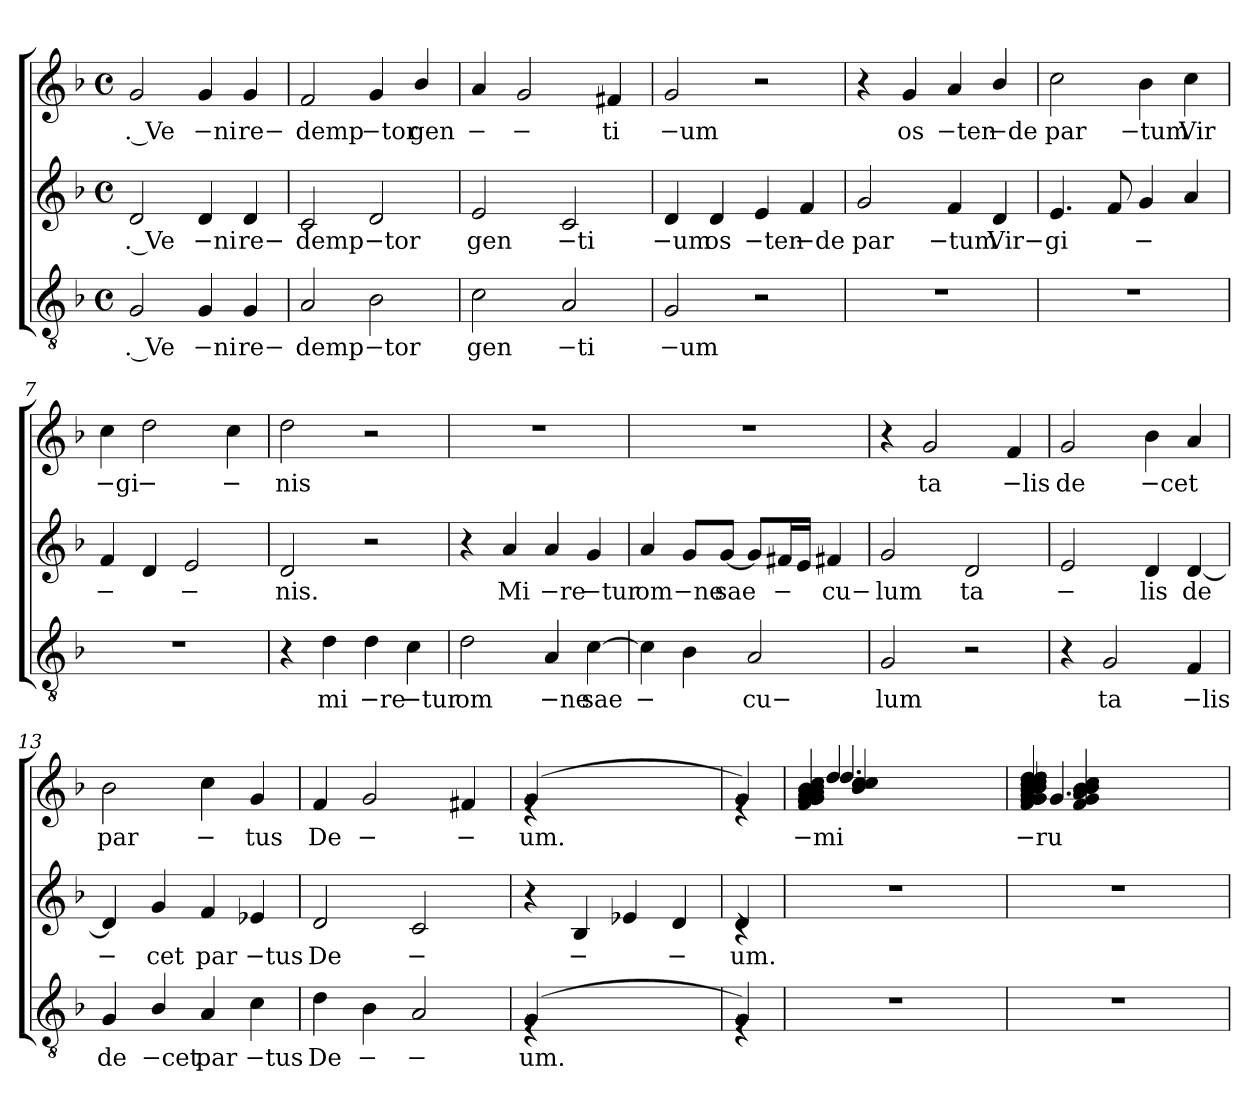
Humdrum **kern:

**kern	**text	**kern	**text	**kern	**text
*part3	*part3	*part2	*part2	*part1	*part1
*staff3	*staff3	*staff2	*staff2	*staff1	*staff1
!!LO:PB:g=z
*clefGv2	*	*clefG2	*	*clefG2	*
*k[b-]	*	*k[b-]	*	*k[b-]	*
*F:	*	*F:	*	*F:	*
*M4/4	*	*M4/4	*	*M4/4	*
*met(c)	*	*met(c)	*	*met(c)	*
=1	=1	=1	=1	=1	=1
!	!LO:LY:b:rj	!	!LO:LY:b:rj	!	!LO:LY:b:rj
2G/	. Ve	2d/	. Ve	2g/	. Ve
!	!LO:LY:b:rj	!	!LO:LY:b:rj	!	!LO:LY:b:rj
4G/	−ni	4d/	−ni	4g/	−ni
!	!LO:LY:b	!	!LO:LY:b	!	!LO:LY:b
4G/	re−	4d/	re−	4g/	re−
=2	=2	=2	=2	=2	=2
!	!LO:LY:b	!	!LO:LY:b	!	!LO:LY:b
2A/	demp	2c/	demp	2f/	demp
!	!LO:LY:b:rj	!	!LO:LY:b:rj	!	!LO:LY:b:rj
2B-\	−tor	2d/	−tor	4g/	−tor
!	!	!	!	!	!LO:LY:b
.	.	.	.	4b-/	gen
=3	=3	=3	=3	=3	=3
!	!LO:LY:b	!	!LO:LY:b	!	!LO:LY:b
2c\	gen	2e/	gen	4a/	−
!	!	!	!	!	!LO:LY:b
.	.	.	.	2g/	−
!	!LO:LY:b:rj	!	!LO:LY:b:rj	!	!
2A/	−ti	2c/	−ti	.	.
!	!	!	!	!	!LO:LY:b
.	.	.	.	4f#X/	ti
=4	=4	=4	=4	=4	=4
!	!LO:LY:b:rj	!	!LO:LY:b:rj	!	!LO:LY:b:rj
2G/	−um	4d/	−um	2g/	−um
!	!	!	!LO:LY:b	!	!
.	.	4d/	os	.	.
!	!	!	!LO:LY:b:rj	!	!
2r	.	4e/	−ten	2r	.
!	!	!	!LO:LY:b:rj	!	!
.	.	4f/	−de	.	.
=5	=5	=5	=5	=5	=5
!	!	!	!LO:LY:b	!	!
1r	.	2g/	par	4r	.
!	!	!	!	!	!LO:LY:b
.	.	.	.	4g/	os
!	!	!	!LO:LY:b:rj	!	!LO:LY:b:rj
.	.	4f/	−tum	4a/	−ten
!	!	!	!LO:LY:b	!	!LO:LY:b:rj
.	.	4d/	Vir−	4b-/	−de
!!LO:LB:g=z
=6	=6	=6	=6	=6	=6
!	!	!	!LO:LY:b	!	!LO:LY:b
1r	.	4.e/	gi	2cc\	par
.	.	8f/	.	.	.
!	!	!	!LO:LY:b	!	!LO:LY:b:rj
.	.	4g/	−	4b-\	−tum
!	!	!	!	!	!LO:LY:b
.	.	4a/	.	4cc\	Vir
=7	=7	=7	=7	=7	=7
!	!	!	!LO:LY:b	!	!LO:LY:b:rj
1r	.	4f/	−	4cc\	−gi
!	!	!	!	!	!LO:LY:b
.	.	4d/	.	2dd\	−
!	!	!	!LO:LY:b	!	!
.	.	2e/	−	.	.
!	!	!	!	!	!LO:LY:b
.	.	.	.	4cc\	−
=8	=8	=8	=8	=8	=8
!	!	!	!LO:LY:b	!	!LO:LY:b
4r	.	2d/	nis.	2dd\	nis
!	!LO:LY:b	!	!	!	!
4d\	mi	.	.	.	.
!	!LO:LY:b:rj	!	!	!	!
4d\	−re	2r	.	2r	.
!	!LO:LY:b:rj	!	!	!	!
4c\	−tur	.	.	.	.
=9	=9	=9	=9	=9	=9
!	!LO:LY:b	!	!	!	!
2d\	om	4r	.	1r	.
!	!	!	!LO:LY:b	!	!
.	.	4a/	Mi	.	.
!	!LO:LY:b:rj	!	!LO:LY:b:rj	!	!
4A/	−ne	4a/	−re	.	.
!	!LO:LY:b	!	!LO:LY:b:rj	!	!
[>4c\	sae	4g/	−tur	.	.
=10	=10	=10	=10	=10	=10
!	!LO:LY:b	!	!LO:LY:b	!	!
4c\]	−	4a/	om	1r	.
!	!	!	!LO:LY:b:rj	!	!
4B-\	.	8g/L	−ne	.	.
!	!	!	!LO:LY:b	!	!
.	.	[<8g/J	sae	.	.
!	!LO:LY:b	!	!	!	!
2A/	cu−	8g/L]	.	.	.
!	!	!	!LO:LY:b	!	!
.	.	16f#X/L	−	.	.
.	.	16e/JJ	.	.	.
!	!	!	!LO:LY:b	!	!
.	.	4f#X/	cu−	.	.
!!LO:LB:g=z
=11	=11	=11	=11	=11	=11
!	!LO:LY:b	!	!LO:LY:b	!	!
2G/	lum	2g/	lum	4r	.
!	!	!	!	!	!LO:LY:b
.	.	.	.	2g/	ta
!	!	!	!LO:LY:b	!	!
2r	.	2d/	ta	.	.
!	!	!	!	!	!LO:LY:b:rj
.	.	.	.	4f/	−lis
=12	=12	=12	=12	=12	=12
!	!	!	!LO:LY:b	!	!LO:LY:b
4r	.	2e/	−	2g/	de
!	!LO:LY:b	!	!	!	!
2G/	ta	.	.	.	.
!	!	!	!LO:LY:b	!	!LO:LY:b:rj
.	.	4d/	lis	4b-\	−cet
!	!LO:LY:b:rj	!	!LO:LY:b	!	!
4F/	−lis	[<4d/	de	4a/	.
=13	=13	=13	=13	=13	=13
!	!LO:LY:b	!	!LO:LY:b	!	!LO:LY:b
4G/	de	4d/]	−	2b-\	par
!	!LO:LY:b:rj	!	!LO:LY:b	!	!
4B-/	−cet	4g/	cet	.	.
!	!LO:LY:b	!	!LO:LY:b	!	!LO:LY:b
4A/	par	4f/	par	4cc\	−
!	!LO:LY:b:rj	!	!LO:LY:b:rj	!	!LO:LY:b
4c\	−tus	4e-X/	−tus	4g/	tus
=14	=14	=14	=14	=14	=14
!	!LO:LY:b	!	!LO:LY:b	!	!LO:LY:b
4d\	De	2d/	De	4f/	De
!	!LO:LY:b	!	!	!	!LO:LY:b
4B-\	−	.	.	2g/	−
!	!LO:LY:b	!	!LO:LY:b	!	!
2A/	−	2c/	−	.	.
!	!	!	!	!	!LO:LY:b
.	.	.	.	4f#X/	−
=15	=15	=15	=15	=15	=15
!LO:N:head=solid	!LO:LY:b	!	!	!LO:N:head=solid	!LO:LY:b
*^	*	*	*	*^	*
(<4G/	4rE	um.	4r	.	(<4g/	4re	um.
!	!	!	!	!LO:LY:b	!	!	!
2.ryy	2.ryy	.	4B-/	−	2.ryy	2.ryy	.
.	.	.	4e-X/	.	.	.	.
!	!	!	!	!LO:LY:b	!	!	!
.	.	.	4d/	−	.	.	.
=16	=16	=16	=16	=16	=16	=16	=16
!LO:N:head=solid	!	!	!LO:N:head=solid	!LO:LY:b	!LO:N:head=solid	!	!
*	*	*	*^	*	*	*	*
4G/)	4rE	.	4d/	4rB	um.	4g/)	4re	.
!!LO:PB:g=z
=17!	=17!	=17!	=17!	=17!	=17!	=17!	=17!	=17!
!	!	!	!	!	!	!	!	!LO:LY:b:rj
!	!	!	!	!	!	!	!	!LO:LY:b
*	*	*	*	*	*	*	*^	*
!	!	!	!	!	!	!	!	!	!LO:LY:b
*	*	*	*	*	*	*	*	*^	*
!	!	!	!	!	!	!	!	!	!	!LO:LY:b
*v	*v	*	*	*	*	*	*	*	*	*
*	*	*v	*v	*	*	*	*	*	*
1r	.	1r	.	4f/ 4g/ 4g/ 4g/ 4g/ 4g/ 4g/ 4a/ 4a/ 4b-/ 4b-/ 4cc/	4dd/)	4.dd/	(4b-/ 4cc/ 4cc/	−mi
.	.	.	.	2ryy	2ryy	.	2ryy	.
.	.	.	.	.	.	2ryy	.	.
.	.	.	.	8ryy	8ryy	.	8ryy	.
.	.	.	.	8ryy	8ryy	8ryy	8ryy	.
!!LO:LB:g=z	!!	!!	!!
=18	=18	=18	=18	=18	=18	=18	=18	=18
!	!	!	!	!	!	!	!	!LO:LY:b
!	!	!	!	!	!	!	!	!LO:LY:b
!	!	!	!	!	!	!	!	!LO:LY:b
!	!	!	!	!	!	!	!	!LO:LY:b
1r	.	1r	.	(4f/ 4g/ 4g/ 4g/ 4a/ 4b-/ 4b-/ 4cc/ 4cc/ 4dd/ 4dd/ 4dd/	4g/)	4.g/	(<(4f/ 4g/ 4a/ 4b-/ 4b-/ 4cc/	−ru
.	.	.	.	2ryy	2ryy	.	2ryy	.
.	.	.	.	.	.	2ryy	.	.
.	.	.	.	8ryy	8ryy	.	8ryy	.
.	.	.	.	8ryy	8ryy	8ryy	8ryy	.
*	*	*	*	*v	*v	*v	*v	*
=	=	=	=	=	=
*-	*-	*-	*-	*-	*-
